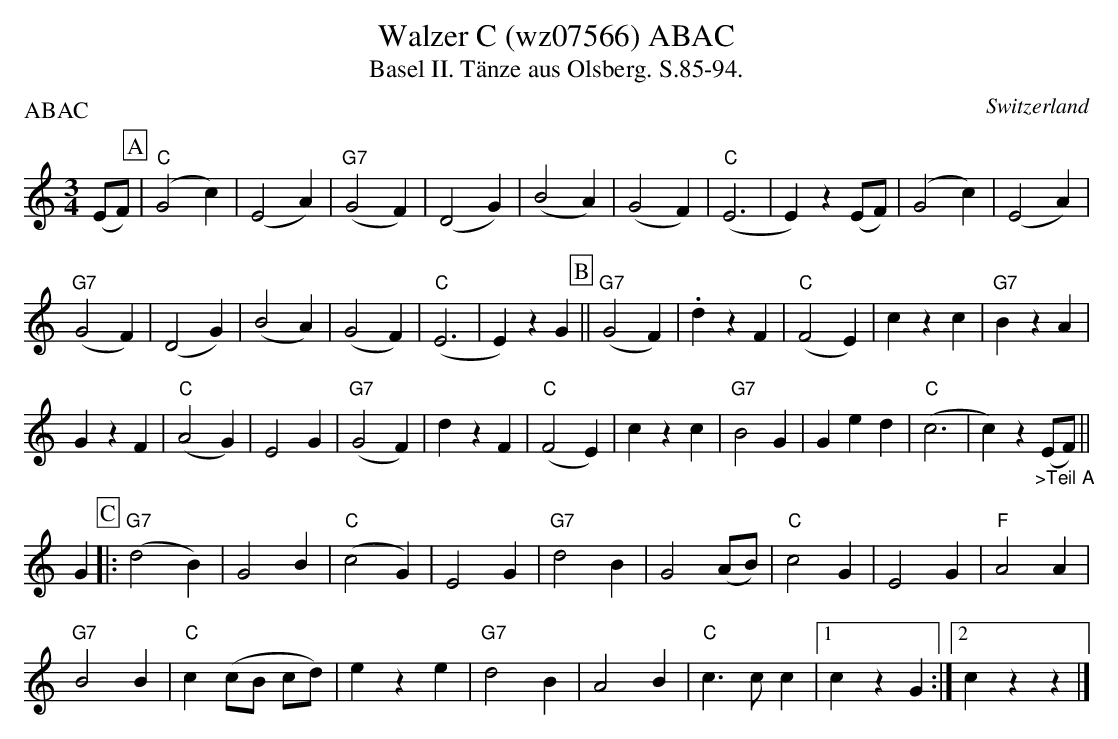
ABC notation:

X:1
T: Walzer C (wz07566) ABAC
T: Basel II. Tänze aus Olsberg. S.85-94.
P:ABAC
M:3/4
L:1/4
O:Switzerland
K:C major
(E/F/) [P:A] | ("C"G2c) | (E2A) | ("G7"G2F) | (D2G) |  (B2A) | (G2F) | ("C"E3 | E)z (E/F/) | (G2c) | (E2A) |
("G7"G2F) | (D2G) |  (B2A) | (G2F) | ("C"E3 | E)z G  [P:B] || ("G7"G2F)  | .dzF | ("C"F2E) | czc | "G7"BzA |
GzF | ("C"A2G) | E2G | ("G7"G2F) | dzF | ("C"F2E) | czc | "G7"B2G | Ged | ("C"c3 | c)z "_>Teil A"(E/F/) ||
G [P:C] |: ("G7"d2B) | G2B | ("C"c2G)   | E2G | "G7"d2B | G2(A/B/) | "C"c2G | E2G | "F"A2A |
"G7"B2B | "C"c(c/B/ c/d/)  | eze | "G7"d2B | A2B | "C"c>cc |1 czG :|2 czz |]
